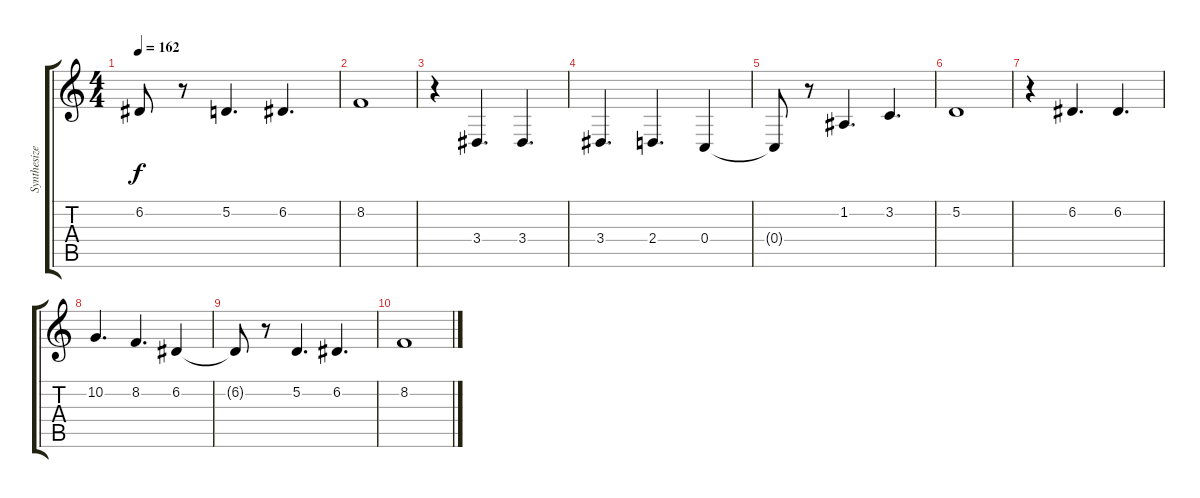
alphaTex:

\track ("Synthesizer / Piano" "Synthesize") {instrument recorder}
\staff {score tabs}
\tuning (D4 A3 F3 C3 G2 C2) {hide}
\ts (4 4)
\tempo 162
\clef g2
\ks c
6.2{t}.8{dy f} r.8 5.2.4{d} 6.2.4{d} |
8.2.1 |
r.4 3.4.4{d} 3.4.4{d} |
3.4.4{d} 2.4.4{d} 0.4.4 |
0.4{t}.8 r.8 1.2.4{d} 3.2.4{d} |
5.2.1 |
r.4 6.2.4{d} 6.2.4{d} |
10.2.4{d} 8.2.4{d} 6.2.4 |
6.2{t}.8 r.8 5.2.4{d} 6.2.4{d} |
8.2.1
